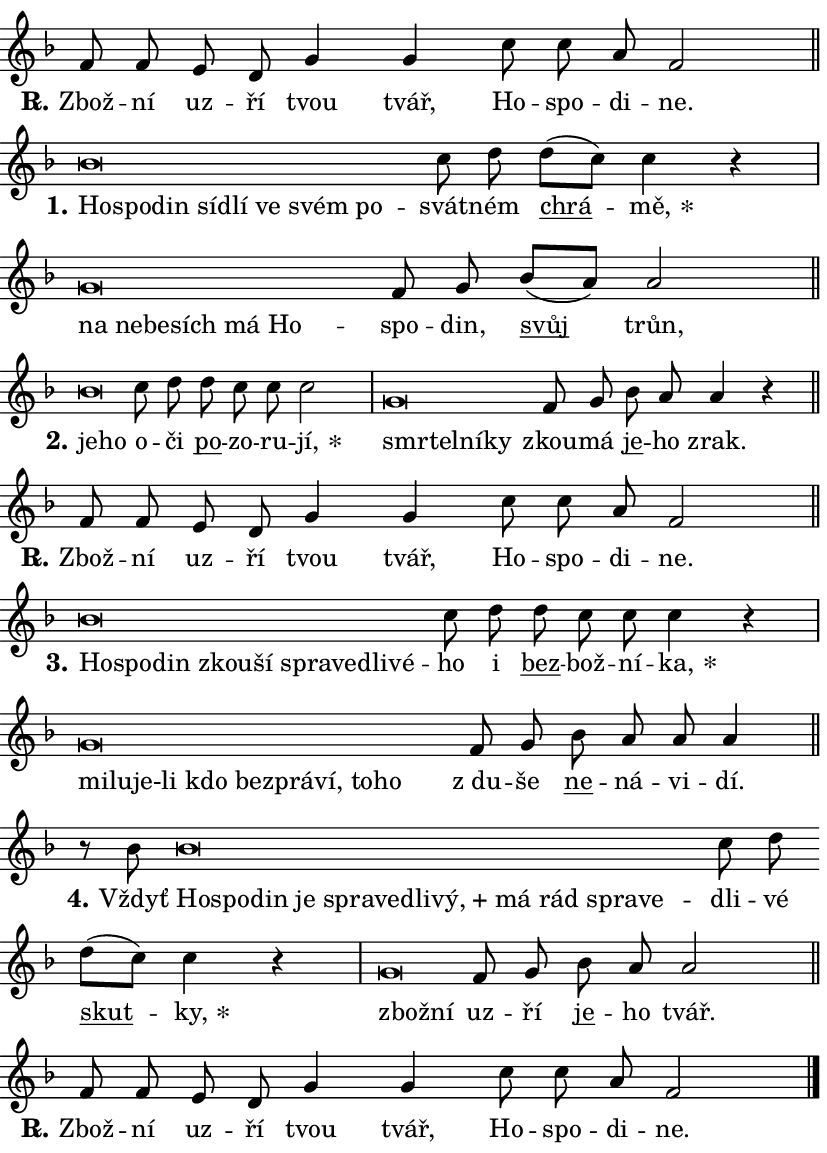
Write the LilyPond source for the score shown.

\version "2.24.0"
\header { tagline = "" }
\paper {
  indent = 0\cm
  top-margin = 0\cm
  right-margin = 0.13\cm % to fit lyric hyphens
  bottom-margin = 0\cm
  left-margin = 0\cm
  paper-width = 14\cm
  page-breaking = #ly:one-page-breaking
  system-system-spacing.basic-distance = #11
  score-system-spacing.basic-distance = #11
  ragged-last = ##f
}


%% Author: Thomas Morley
%% https://lists.gnu.org/archive/html/lilypond-user/2020-05/msg00002.html
#(define (line-position grob)
"Returns position of @var[grob} in current system:
   @code{'start}, if at first time-step
   @code{'end}, if at last time-step
   @code{'middle} otherwise
"
  (let* ((col (ly:item-get-column grob))
         (ln (ly:grob-object col 'left-neighbor))
         (rn (ly:grob-object col 'right-neighbor))
         (col-to-check-left (if (ly:grob? ln) ln col))
         (col-to-check-right (if (ly:grob? rn) rn col))
         (break-dir-left
           (and
             (ly:grob-property col-to-check-left 'non-musical #f)
             (ly:item-break-dir col-to-check-left)))
         (break-dir-right
           (and
             (ly:grob-property col-to-check-right 'non-musical #f)
             (ly:item-break-dir col-to-check-right))))
        (cond ((eqv? 1 break-dir-left) 'start)
              ((eqv? -1 break-dir-right) 'end)
              (else 'middle))))

#(define (tranparent-at-line-position vctor)
  (lambda (grob)
  "Relying on @code{line-position} select the relevant enry from @var{vctor}.
Used to determine transparency,"
    (case (line-position grob)
      ((end) (not (vector-ref vctor 0)))
      ((middle) (not (vector-ref vctor 1)))
      ((start) (not (vector-ref vctor 2))))))

noteHeadBreakVisibility =
#(define-music-function (break-visibility)(vector?)
"Makes @code{NoteHead}s transparent relying on @var{break-visibility}"
#{
  \override NoteHead.transparent =
    #(tranparent-at-line-position break-visibility)
#})

#(define delete-ledgers-for-transparent-note-heads
  (lambda (grob)
    "Reads whether a @code{NoteHead} is transparent.
If so this @code{NoteHead} is removed from @code{'note-heads} from
@var{grob}, which is supposed to be @code{LedgerLineSpanner}.
As a result ledgers are not printed for this @code{NoteHead}"
    (let* ((nhds-array (ly:grob-object grob 'note-heads))
           (nhds-list
             (if (ly:grob-array? nhds-array)
                 (ly:grob-array->list nhds-array)
                 '()))
           ;; Relies on the transparent-property being done before
           ;; Staff.LedgerLineSpanner.after-line-breaking is executed.
           ;; This is fragile ...
           (to-keep
             (remove
               (lambda (nhd)
                 (ly:grob-property nhd 'transparent #f))
               nhds-list)))
      ;; TODO find a better method to iterate over grob-arrays, similiar
      ;; to filter/remove etc for lists
      ;; For now rebuilt from scratch
      (set! (ly:grob-object grob 'note-heads)  '())
      (for-each
        (lambda (nhd)
          (ly:pointer-group-interface::add-grob grob 'note-heads nhd))
        to-keep))))

squashNotes = {
  \override NoteHead.X-extent = #'(-0.2 . 0.2)
  \override NoteHead.Y-extent = #'(-0.75 . 0)
  \override NoteHead.stencil =
    #(lambda (grob)
       (let ((pos (ly:grob-property grob 'staff-position)))
         (begin
           (if (< pos -7) (display "ERROR: Lower brevis then expected\n") (display ""))
           (if (<= pos -6) ly:text-interface::print ly:note-head::print))))
}
unSquashNotes = {
  \revert NoteHead.X-extent
  \revert NoteHead.Y-extent
  \revert NoteHead.stencil
}

hideNotes = \noteHeadBreakVisibility #begin-of-line-visible
unHideNotes = \noteHeadBreakVisibility #all-visible

% work-around for resetting accidentals
% https://lilypond.org/doc/v2.23/Documentation/notation/displaying-rhythms#unmetered-music
cadenzaMeasure = {
  \cadenzaOff
  \partial 1024 s1024
  \cadenzaOn
}

#(define-markup-command (accent layout props text) (markup?)
  "Underline accented syllable"
  (interpret-markup layout props
    #{\markup \override #'(offset . 4.3) \underline { #text }#}))

responsum = \markup \concat {
  "R" \hspace #-1.05 \path #0.1 #'((moveto 0 0.07) (lineto 0.9 0.8)) \hspace #0.05 "."
}

spaceSize = #0.6828661417322834 % exact space size for TeX Gyre Schola

\layout {
  \context {
    \Staff
    \remove "Time_signature_engraver"
    \override LedgerLineSpanner.after-line-breaking = #delete-ledgers-for-transparent-note-heads
  }
  \context {
    \Lyrics {
      \override LyricSpace.minimum-distance = \spaceSize
      \override LyricText.font-name = #"TeX Gyre Schola"
      \override LyricText.font-size = 1
      \override StanzaNumber.font-name = #"TeX Gyre Schola Bold"
      \override StanzaNumber.font-size = 1
    }
  }
  \context {
    \Score 
    \override NoteHead.text =
      #(lambda (grob) 
        (let ((pos (ly:grob-property grob 'staff-position)))
          #{\markup {
            \combine
              \halign #-0.55 \raise #(if (= pos -6) 0 0.5) \override #'(thickness . 2) \draw-line #'(3.2 . 0)
              \musicglyph "noteheads.sM1"
          }#}))
  }
}

% magnetic-lyrics.ily
%
%   written by
%     Jean Abou Samra <jean@abou-samra.fr>
%     Werner Lemberg <wl@gnu.org>
%
%   adapted by
%     Jiri Hon <jiri.hon@gmail.com>
%
% Version 2022-Apr-15

% https://www.mail-archive.com/lilypond-user@gnu.org/msg149350.html

#(define (Left_hyphen_pointer_engraver context)
   "Collect syllable-hyphen-syllable occurrences in lyrics and store
them in properties.  This engraver only looks to the left.  For
example, if the lyrics input is @code{foo -- bar}, it does the
following.

@itemize @bullet
@item
Set the @code{text} property of the @code{LyricHyphen} grob between
@q{foo} and @q{bar} to @code{foo}.

@item
Set the @code{left-hyphen} property of the @code{LyricText} grob with
text @q{foo} to the @code{LyricHyphen} grob between @q{foo} and
@q{bar}.
@end itemize

Use this auxiliary engraver in combination with the
@code{lyric-@/text::@/apply-@/magnetic-@/offset!} hook."
   (let ((hyphen #f)
         (text #f))
     (make-engraver
      (acknowledgers
       ((lyric-syllable-interface engraver grob source-engraver)
        (set! text grob)))
      (end-acknowledgers
       ((lyric-hyphen-interface engraver grob source-engraver)
        ;(when (not (grob::has-interface grob 'lyric-space-interface))
          (set! hyphen grob)));)
      ((stop-translation-timestep engraver)
       (when (and text hyphen)
         (ly:grob-set-object! text 'left-hyphen hyphen))
       (set! text #f)
       (set! hyphen #f)))))

#(define (lyric-text::apply-magnetic-offset! grob)
   "If the space between two syllables is less than the value in
property @code{LyricText@/.details@/.squash-threshold}, move the right
syllable to the left so that it gets concatenated with the left
syllable.

Use this function as a hook for
@code{LyricText@/.after-@/line-@/breaking} if the
@code{Left_@/hyphen_@/pointer_@/engraver} is active."
   (let ((hyphen (ly:grob-object grob 'left-hyphen #f)))
     (when hyphen
       (let ((left-text (ly:spanner-bound hyphen LEFT)))
         (when (grob::has-interface left-text 'lyric-syllable-interface)
           (let* ((common (ly:grob-common-refpoint grob left-text X))
                  (this-x-ext (ly:grob-extent grob common X))
                  (left-x-ext
                   (begin
                     ;; Trigger magnetism for left-text.
                     (ly:grob-property left-text 'after-line-breaking)
                     (ly:grob-extent left-text common X)))
                  ;; `delta` is the gap width between two syllables.
                  (delta (- (interval-start this-x-ext)
                            (interval-end left-x-ext)))
                  (details (ly:grob-property grob 'details))
                  (threshold (assoc-get 'squash-threshold details 0.2)))
             (when (< delta threshold)
               (let* (;; We have to manipulate the input text so that
                      ;; ligatures crossing syllable boundaries are not
                      ;; disabled.  For languages based on the Latin
                      ;; script this is essentially a beautification.
                      ;; However, for non-Western scripts it can be a
                      ;; necessity.
                      (lt (ly:grob-property left-text 'text))
                      (rt (ly:grob-property grob 'text))
                      (is-space (grob::has-interface hyphen 'lyric-space-interface))
                      (space (if is-space " " ""))
                      (extra-delta (if is-space spaceSize 0))
                      ;; Append new syllable.
                      (ltrt-space (if (and (string? lt) (string? rt))
                                (string-append lt space rt)
                                (make-concat-markup (list lt space rt))))
                      ;; Right-align `ltrt` to the right side.
                      (ltrt-space-markup (grob-interpret-markup
                               grob
                               (make-translate-markup
                                (cons (interval-length this-x-ext) 0)
                                (make-right-align-markup ltrt-space)))))
                 (begin
                   ;; Don't print `left-text`.
                   (ly:grob-set-property! left-text 'stencil #f)
                   ;; Set text and stencil (which holds all collected
                   ;; syllables so far) and shift it to the left.
                   (ly:grob-set-property! grob 'text ltrt-space)
                   (ly:grob-set-property! grob 'stencil ltrt-space-markup)
                   (ly:grob-translate-axis! grob (- (- delta extra-delta)) X))))))))))


#(define (lyric-hyphen::displace-bounds-first grob)
   ;; Make very sure this callback isn't triggered too early.
   (let ((left (ly:spanner-bound grob LEFT))
         (right (ly:spanner-bound grob RIGHT)))
     (ly:grob-property left 'after-line-breaking)
     (ly:grob-property right 'after-line-breaking)
     (ly:lyric-hyphen::print grob)))

squashThreshold = #0.4

\layout {
  \context {
    \Lyrics
    \consists #Left_hyphen_pointer_engraver
    \override LyricText.after-line-breaking =
      #lyric-text::apply-magnetic-offset!
    \override LyricHyphen.stencil = #lyric-hyphen::displace-bounds-first
    \override LyricText.details.squash-threshold = \squashThreshold
    \override LyricHyphen.minimum-distance = 0
    \override LyricHyphen.minimum-length = \squashThreshold
  }
}

squashText = \override LyricText.details.squash-threshold = 9999
unSquashText = \override LyricText.details.squash-threshold = \squashThreshold

leftText = \override LyricText.self-alignment-X = #LEFT
unLeftText = \revert LyricText.self-alignment-X

starOffset = #(lambda (grob) 
                (let ((x_offset (ly:self-alignment-interface::aligned-on-x-parent grob)))
                  (if (= x_offset 0) 0 (+ x_offset 1.2))))

star = #(define-music-function (syllable)(string?)
"Append star separator at the end of a syllable"
#{
  \once \override LyricText.X-offset = #starOffset
  \lyricmode { \markup {
    #syllable
    \override #'((font-name . "TeX Gyre Schola Bold")) \hspace #0.2 \lower #0.65 \larger "*"
  } }
#})

starAccent = #(define-music-function (syllable)(string?)
"Append star separator at the end of a syllable and make accent"
#{
  \once \override LyricText.X-offset = #starOffset
  \lyricmode { \markup {
    \accent #syllable
    \override #'((font-name . "TeX Gyre Schola Bold")) \hspace #0.2 \lower #0.65 \larger "*"
  } }
#})

breath = #(define-music-function (syllable)(string?)
"Append breathing indicator at the end of a syllable"
#{
  \lyricmode { \markup { #syllable "+" } }
#})

optionalBreath = #(define-music-function (syllable)(string?)
"Append optional breathing indicator at the end of a syllable"
#{
  \lyricmode { \markup { #syllable "(+)" } }
#})


\score {
    <<
        \new Voice = "melody" { \cadenzaOn \key f \major \relative { f'8 f e d g4 g \bar "" c8 c a f2 \cadenzaMeasure \bar "||" \break } }
        \new Lyrics \lyricsto "melody" { \lyricmode { \set stanza = \responsum
Zbož -- ní uz -- ří tvou tvář, Ho -- spo -- di -- ne. } }
    >>
    \layout {}
}

\score {
    <<
        \new Voice = "melody" { \cadenzaOn \key f \major \relative { \squashNotes bes'\breve*1/16 \hideNotes \breve*1/16 \bar "" \breve*1/16 \bar "" \breve*1/16 \bar "" \breve*1/16 \bar "" \breve*1/16 \bar "" \breve*1/16 \breve*1/16 \bar "" \unHideNotes \unSquashNotes c8 d \bar "" d[( c)] c4 r \cadenzaMeasure \bar "|" \squashNotes g\breve*1/16 \hideNotes \breve*1/16 \bar "" \breve*1/16 \bar "" \breve*1/16 \bar "" \breve*1/16 \breve*1/16 \bar "" \unHideNotes \unSquashNotes f8 g \bar "" bes[( a)] a2 \cadenzaMeasure \bar "||" \break } }
        \new Lyrics \lyricsto "melody" { \lyricmode { \set stanza = "1."
\leftText Ho -- \squashText spo -- din sí -- dlí ve svém po -- \unLeftText \unSquashText svát -- ném \markup \accent chrá -- \star mě, \leftText na \squashText ne -- be -- sích má Ho -- \unLeftText \unSquashText spo -- din, \markup \accent svůj trůn, } }
    >>
    \layout {}
}

\score {
    <<
        \new Voice = "melody" { \cadenzaOn \key f \major \relative { \squashNotes bes'\breve*1/16 \hideNotes \breve*1/16 \bar "" \unHideNotes \unSquashNotes c8 d \bar "" d c c c2 \cadenzaMeasure \bar "|" \squashNotes g\breve*1/16 \hideNotes \breve*1/16 \bar "" \breve*1/16 \breve*1/16 \bar "" \unHideNotes \unSquashNotes f8 g \bar "" bes a a4 r \cadenzaMeasure \bar "||" \break } }
        \new Lyrics \lyricsto "melody" { \lyricmode { \set stanza = "2."
\leftText je -- \squashText ho \unLeftText \unSquashText o -- či \markup \accent po -- zo -- ru -- \star jí, \leftText smr -- \squashText tel -- ní -- ky \unLeftText \unSquashText zkou -- má \markup \accent je -- ho zrak. } }
    >>
    \layout {}
}

\score {
    <<
        \new Voice = "melody" { \cadenzaOn \key f \major \relative { f'8 f e d g4 g \bar "" c8 c a f2 \cadenzaMeasure \bar "||" \break } }
        \new Lyrics \lyricsto "melody" { \lyricmode { \set stanza = \responsum
Zbož -- ní uz -- ří tvou tvář, Ho -- spo -- di -- ne. } }
    >>
    \layout {}
}

\score {
    <<
        \new Voice = "melody" { \cadenzaOn \key f \major \relative { \squashNotes bes'\breve*1/16 \hideNotes \breve*1/16 \bar "" \breve*1/16 \bar "" \breve*1/16 \bar "" \breve*1/16 \bar "" \breve*1/16 \bar "" \breve*1/16 \bar "" \breve*1/16 \breve*1/16 \bar "" \unHideNotes \unSquashNotes c8 d \bar "" d c c c4 r \cadenzaMeasure \bar "|" \squashNotes g\breve*1/16 \hideNotes \breve*1/16 \bar "" \breve*1/16 \bar "" \breve*1/16 \bar "" \breve*1/16 \bar "" \breve*1/16 \bar "" \breve*1/16 \bar "" \breve*1/16 \breve*1/16 \bar "" \unHideNotes \unSquashNotes f8 g \bar "" bes a a a4 \cadenzaMeasure \bar "||" \break } }
        \new Lyrics \lyricsto "melody" { \lyricmode { \set stanza = "3."
\leftText Ho -- \squashText spo -- din zkou -- ší spra -- ve -- dli -- vé -- \unLeftText \unSquashText ho i \markup \accent bez -- bož -- ní -- \star ka, \leftText mi -- \squashText lu -- je-li kdo bez -- prá -- ví, to -- ho \unLeftText \unSquashText "z du" -- še \markup \accent ne -- ná -- vi -- dí. } }
    >>
    \layout {}
}

\score {
    <<
        \new Voice = "melody" { \cadenzaOn \key f \major \relative { r8 bes'8 \squashNotes bes\breve*1/16 \hideNotes \breve*1/16 \bar "" \breve*1/16 \bar "" \breve*1/16 \bar "" \breve*1/16 \bar "" \breve*1/16 \bar "" \breve*1/16 \bar "" \breve*1/16 \bar "" \breve*1/16 \bar "" \breve*1/16 \bar "" \breve*1/16 \breve*1/16 \bar "" \unHideNotes \unSquashNotes c8 d \bar "" d[( c)] c4 r \cadenzaMeasure \bar "|" \squashNotes g\breve*1/16 \hideNotes \breve*1/16 \bar "" \unHideNotes \unSquashNotes f8 g \bar "" bes a a2 \cadenzaMeasure \bar "||" \break } }
        \new Lyrics \lyricsto "melody" { \lyricmode { \set stanza = "4."
Vždyť \leftText Ho -- \squashText spo -- din je spra -- ve -- dli -- \breath "vý," má rád spra -- ve -- \unLeftText \unSquashText dli -- vé \markup \accent skut -- \star ky, \leftText zbož -- \squashText ní \unLeftText \unSquashText uz -- ří \markup \accent je -- ho tvář. } }
    >>
    \layout {}
}

\score {
    <<
        \new Voice = "melody" { \cadenzaOn \key f \major \relative { f'8 f e d g4 g \bar "" c8 c a f2 \cadenzaMeasure \bar "||" \break } \bar "|." }
        \new Lyrics \lyricsto "melody" { \lyricmode { \set stanza = \responsum
Zbož -- ní uz -- ří tvou tvář, Ho -- spo -- di -- ne. } }
    >>
    \layout {}
}
